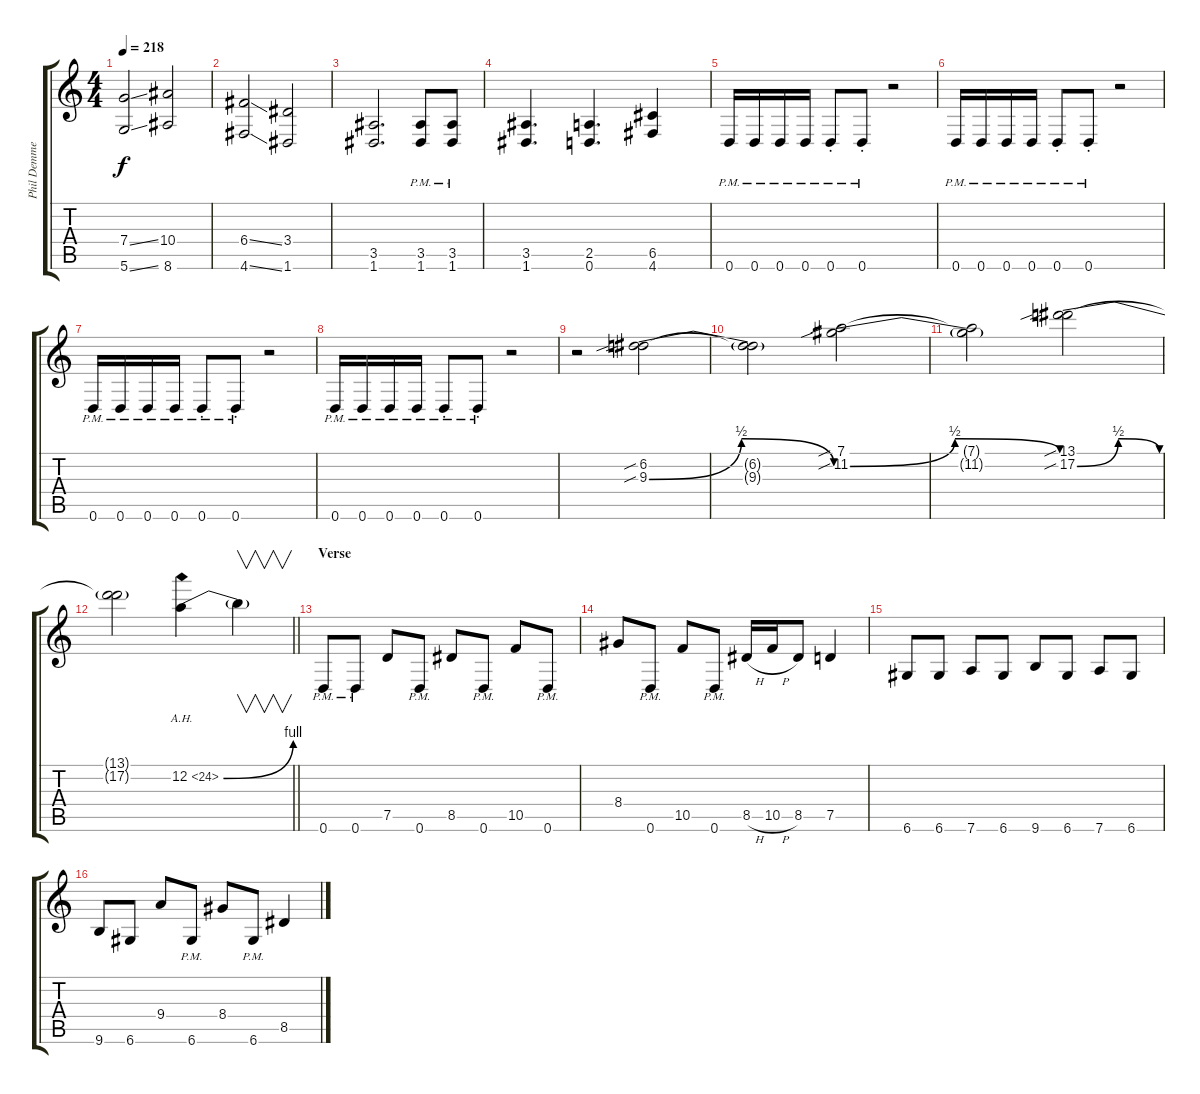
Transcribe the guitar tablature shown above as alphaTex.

\track ("Phil Demmel" "Phil Demme") {instrument distortionguitar}
\staff {score tabs}
\tuning (D4 A3 F3 C3 G2 D2) {hide}
\ts (4 4)
\tempo 218
\clef g2
\ks c
(7.4{ss} 5.6{ss}).2{dy f} (10.4 8.6).2 |
(6.4{ss} 4.6{ss}).2 (3.4 1.6).2 |
(3.5 1.6).2{d} (3.5{pm} 1.6{pm}).8 (3.5{pm} 1.6{pm}).8 |
(3.5 1.6).4{d} (2.5 0.6).4{d} (6.5 4.6).4 |
0.6{pm}.16 0.6{pm}.16 0.6{pm}.16 0.6{pm}.16 0.6{pm st}.8 0.6{pm st}.8 r.2 |
0.6{pm}.16 0.6{pm}.16 0.6{pm}.16 0.6{pm}.16 0.6{pm st}.8 0.6{pm st}.8 r.2 |
0.6{pm}.16 0.6{pm}.16 0.6{pm}.16 0.6{pm}.16 0.6{pm st}.8 0.6{pm st}.8 r.2 |
0.6{pm}.16 0.6{pm}.16 0.6{pm}.16 0.6{pm}.16 0.6{pm st}.8 0.6{pm st}.8 r.2 |
r.2 (6.2{sib} 9.3{be (bendrelease 0 0 15 2 40 2 60 0) sib}).2 |
(6.2{t} 9.3{t}).2 (7.1{sib} 11.2{be (bendrelease 0 0 15 2 39 2 60 0) sib}).2 |
(7.1{t} 11.2{t}).2 (13.1{sib} 17.2{be (bendrelease 0 0 15 2 40 2 60 0) sib}).2 |
\barLineRight lightlight
(13.1{t} 17.2{t}).2 12.2{be (bend 0 0 60 4) ah 12}.4 12.2{t}.4{v} |
\section ("" "Verse")
0.6{pm}.8 0.6{pm}.8 7.5.8 0.6{pm}.8 8.5.8 0.6{pm}.8 10.5.8 0.6{pm}.8 |
8.4.8 0.6{pm}.8 10.5.8 0.6{pm}.8 8.5{h}.16 10.5{h}.16 8.5.8 7.5.4 |
6.6.8 6.6.8 7.6.8 6.6.8 9.6.8 6.6.8 7.6.8 6.6.8 |
9.6.8 6.6.8 9.4.8 6.6{pm}.8 8.4.8 6.6{pm}.8 8.5.4
